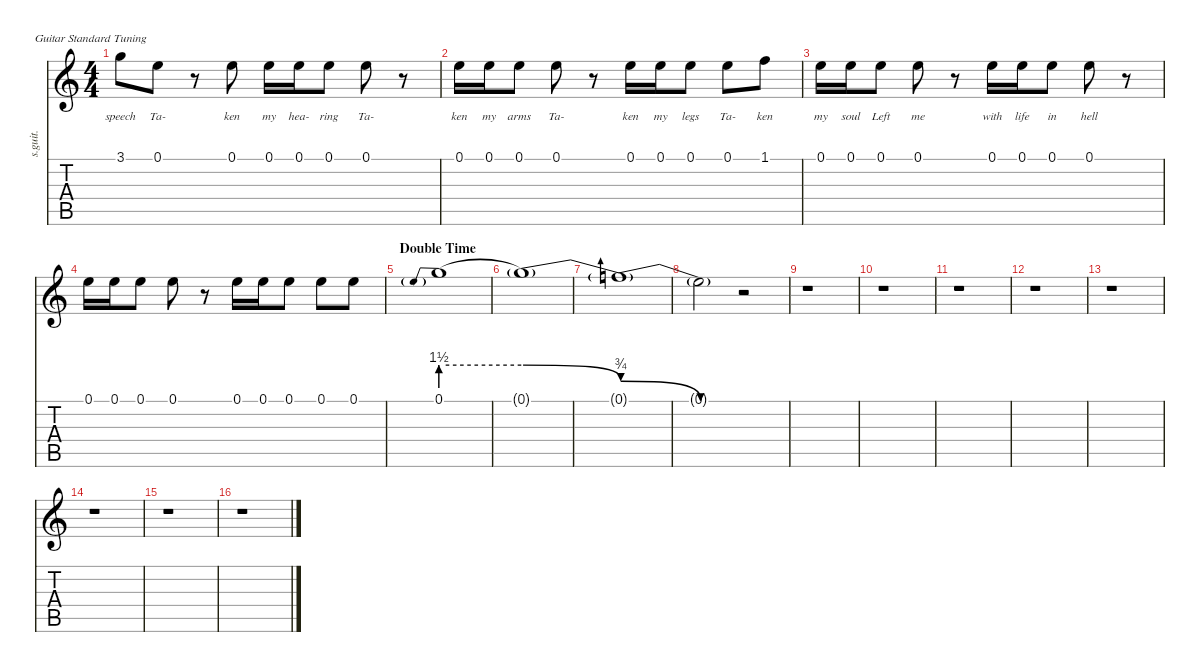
\defaultSystemsLayout 4
\hideDynamics
\bracketExtendMode nobrackets
\track ("Hetfield, Newstead - Vocals" "s.guit.") {instrument clarinet}
\staff {score tabs}
\tuning (E4 B3 G3 D3 A2 E2)
\displaytranspose 12
\ts (4 4)
\tempo (108 hide)
\clef g2
\ks c
3.1.8{lyrics (0 "speech") lyrics (1 "") lyrics (2 "") lyrics (3 "") lyrics (4 "") dy f} 0.1.8{lyrics (0 "Ta-") lyrics (1 "") lyrics (2 "") lyrics (3 "") lyrics (4 "") dy fff} r.8 0.1.8{lyrics (0 "ken") lyrics (1 "") lyrics (2 "") lyrics (3 "") lyrics (4 "")} 0.1.16{lyrics (0 "my") lyrics (1 "") lyrics (2 "") lyrics (3 "") lyrics (4 "")} 0.1.16{lyrics (0 "hea-") lyrics (1 "") lyrics (2 "") lyrics (3 "") lyrics (4 "")} 0.1.8{lyrics (0 "ring") lyrics (1 "") lyrics (2 "") lyrics (3 "") lyrics (4 "")} 0.1.8{lyrics (0 "Ta-") lyrics (1 "") lyrics (2 "") lyrics (3 "") lyrics (4 "")} r.8 |
0.1.16{lyrics (0 "ken") lyrics (1 "") lyrics (2 "") lyrics (3 "") lyrics (4 "") dy f} 0.1.16{lyrics (0 "my") lyrics (1 "") lyrics (2 "") lyrics (3 "") lyrics (4 "") dy fff} 0.1.8{lyrics (0 "arms") lyrics (1 "") lyrics (2 "") lyrics (3 "") lyrics (4 "")} 0.1.8{lyrics (0 "Ta-") lyrics (1 "") lyrics (2 "") lyrics (3 "") lyrics (4 "")} r.8 0.1.16{lyrics (0 "ken") lyrics (1 "") lyrics (2 "") lyrics (3 "") lyrics (4 "")} 0.1.16{lyrics (0 "my") lyrics (1 "") lyrics (2 "") lyrics (3 "") lyrics (4 "")} 0.1.8{lyrics (0 "legs") lyrics (1 "") lyrics (2 "") lyrics (3 "") lyrics (4 "")} 0.1.8{lyrics (0 "Ta-") lyrics (1 "") lyrics (2 "") lyrics (3 "") lyrics (4 "")} 1.1.8{lyrics (0 "ken") lyrics (1 "") lyrics (2 "") lyrics (3 "") lyrics (4 "")} |
0.1.16{lyrics (0 "my") lyrics (1 "") lyrics (2 "") lyrics (3 "") lyrics (4 "") dy f} 0.1.16{lyrics (0 "soul") lyrics (1 "") lyrics (2 "") lyrics (3 "") lyrics (4 "") dy fff} 0.1.8{lyrics (0 "Left") lyrics (1 "") lyrics (2 "") lyrics (3 "") lyrics (4 "")} 0.1.8{lyrics (0 "me") lyrics (1 "") lyrics (2 "") lyrics (3 "") lyrics (4 "")} r.8 0.1.16{lyrics (0 "with") lyrics (1 "") lyrics (2 "") lyrics (3 "") lyrics (4 "")} 0.1.16{lyrics (0 "life") lyrics (1 "") lyrics (2 "") lyrics (3 "") lyrics (4 "")} 0.1.8{lyrics (0 "in") lyrics (1 "") lyrics (2 "") lyrics (3 "") lyrics (4 "")} 0.1.8{lyrics (0 "hell") lyrics (1 "") lyrics (2 "") lyrics (3 "") lyrics (4 "")} r.8 |
0.1.16{lyrics (0 "") lyrics (1 "") lyrics (2 "") lyrics (3 "") lyrics (4 "") dy f} 0.1.16{lyrics (0 "") lyrics (1 "") lyrics (2 "") lyrics (3 "") lyrics (4 "") dy fff} 0.1.8{lyrics (0 "") lyrics (1 "") lyrics (2 "") lyrics (3 "") lyrics (4 "")} 0.1.8{lyrics (0 "") lyrics (1 "") lyrics (2 "") lyrics (3 "") lyrics (4 "")} r.8 0.1.16{lyrics (0 "") lyrics (1 "") lyrics (2 "") lyrics (3 "") lyrics (4 "")} 0.1.16{lyrics (0 "") lyrics (1 "") lyrics (2 "") lyrics (3 "") lyrics (4 "")} 0.1.8{lyrics (0 "") lyrics (1 "") lyrics (2 "") lyrics (3 "") lyrics (4 "")} 0.1.8{lyrics (0 "") lyrics (1 "") lyrics (2 "") lyrics (3 "") lyrics (4 "")} 0.1.8{lyrics (0 "") lyrics (1 "") lyrics (2 "") lyrics (3 "") lyrics (4 "")} |
\section ("" "Double Time")
\tempo (220 hide)
0.1{be (prebend 0 6 60 6)}.1{lyrics (0 "") lyrics (1 "") lyrics (2 "") lyrics (3 "") lyrics (4 "")} |
0.1{be (release 0 6 30 3) t}.1{lyrics (0 "") lyrics (1 "") lyrics (2 "") lyrics (3 "") lyrics (4 "") dy f} |
0.1{be (release 0 3 30 0) t}.1{lyrics (0 "") lyrics (1 "") lyrics (2 "") lyrics (3 "") lyrics (4 "")} |
0.1{be (hold 0 0 60 0) t}.2{lyrics (0 "") lyrics (1 "") lyrics (2 "") lyrics (3 "") lyrics (4 "")} r.2 |
r.1 |
r.1 |
r.1 |
r.1 |
r.1 |
r.1 |
r.1 |
r.1
